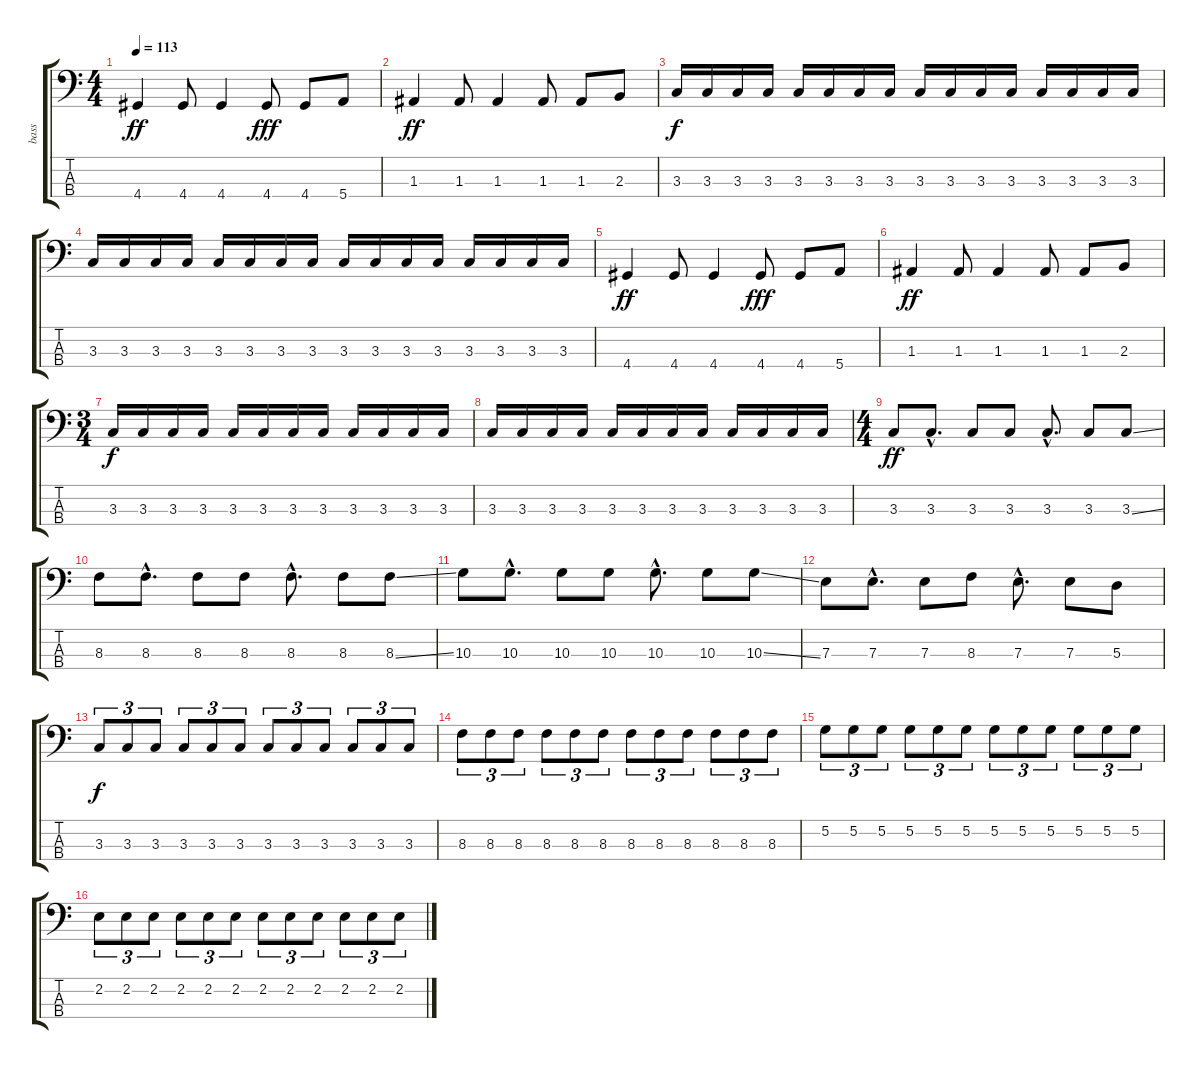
\track ("bass" "bass") {instrument electricbassfinger}
\staff {score tabs}
\tuning (G2 D2 A1 E1) {hide}
\ts (4 4)
\tempo 113
\clef f4
\ks c
4.4.4{dy ff} 4.4.8 4.4.4 4.4.8{dy fff} 4.4.8 5.4.8 |
1.3.4{dy ff} 1.3.8 1.3.4 1.3.8 1.3.8 2.3.8 |
3.3.16{dy f} 3.3.16 3.3.16 3.3.16 3.3.16 3.3.16 3.3.16 3.3.16 3.3.16 3.3.16 3.3.16 3.3.16 3.3.16 3.3.16 3.3.16 3.3.16 |
3.3.16 3.3.16 3.3.16 3.3.16 3.3.16 3.3.16 3.3.16 3.3.16 3.3.16 3.3.16 3.3.16 3.3.16 3.3.16 3.3.16 3.3.16 3.3.16 |
4.4.4{dy ff} 4.4.8 4.4.4 4.4.8{dy fff} 4.4.8 5.4.8 |
1.3.4{dy ff} 1.3.8 1.3.4 1.3.8 1.3.8 2.3.8 |
\ts (3 4)
3.3.16{dy f} 3.3.16 3.3.16 3.3.16 3.3.16 3.3.16 3.3.16 3.3.16 3.3.16 3.3.16 3.3.16 3.3.16 |
3.3.16 3.3.16 3.3.16 3.3.16 3.3.16 3.3.16 3.3.16 3.3.16 3.3.16 3.3.16 3.3.16 3.3.16 |
\ts (4 4)
3.3.8{dy ff} 3.3{hac}.8{d} 3.3.8 3.3.8 3.3{hac}.8{d} 3.3.8 3.3{ss}.8 |
8.3.8 8.3{hac}.8{d} 8.3.8 8.3.8 8.3{hac}.8{d} 8.3.8 8.3{ss}.8 |
10.3.8 10.3{hac}.8{d} 10.3.8 10.3.8 10.3{hac}.8{d} 10.3.8 10.3{ss}.8 |
7.3.8 7.3{hac}.8{d} 7.3.8 8.3.8 7.3{hac}.8{d} 7.3.8 5.3.8 |
3.3.8{tu (3 2) dy f} 3.3.8{tu (3 2)} 3.3.8{tu (3 2)} 3.3.8{tu (3 2)} 3.3.8{tu (3 2)} 3.3.8{tu (3 2)} 3.3.8{tu (3 2)} 3.3.8{tu (3 2)} 3.3.8{tu (3 2)} 3.3.8{tu (3 2)} 3.3.8{tu (3 2)} 3.3.8{tu (3 2)} |
8.3.8{tu (3 2)} 8.3.8{tu (3 2)} 8.3.8{tu (3 2)} 8.3.8{tu (3 2)} 8.3.8{tu (3 2)} 8.3.8{tu (3 2)} 8.3.8{tu (3 2)} 8.3.8{tu (3 2)} 8.3.8{tu (3 2)} 8.3.8{tu (3 2)} 8.3.8{tu (3 2)} 8.3.8{tu (3 2)} |
5.2.8{tu (3 2)} 5.2.8{tu (3 2)} 5.2.8{tu (3 2)} 5.2.8{tu (3 2)} 5.2.8{tu (3 2)} 5.2.8{tu (3 2)} 5.2.8{tu (3 2)} 5.2.8{tu (3 2)} 5.2.8{tu (3 2)} 5.2.8{tu (3 2)} 5.2.8{tu (3 2)} 5.2.8{tu (3 2)} |
2.2.8{tu (3 2)} 2.2.8{tu (3 2)} 2.2.8{tu (3 2)} 2.2.8{tu (3 2)} 2.2.8{tu (3 2)} 2.2.8{tu (3 2)} 2.2.8{tu (3 2)} 2.2.8{tu (3 2)} 2.2.8{tu (3 2)} 2.2.8{tu (3 2)} 2.2.8{tu (3 2)} 2.2.8{tu (3 2)}
